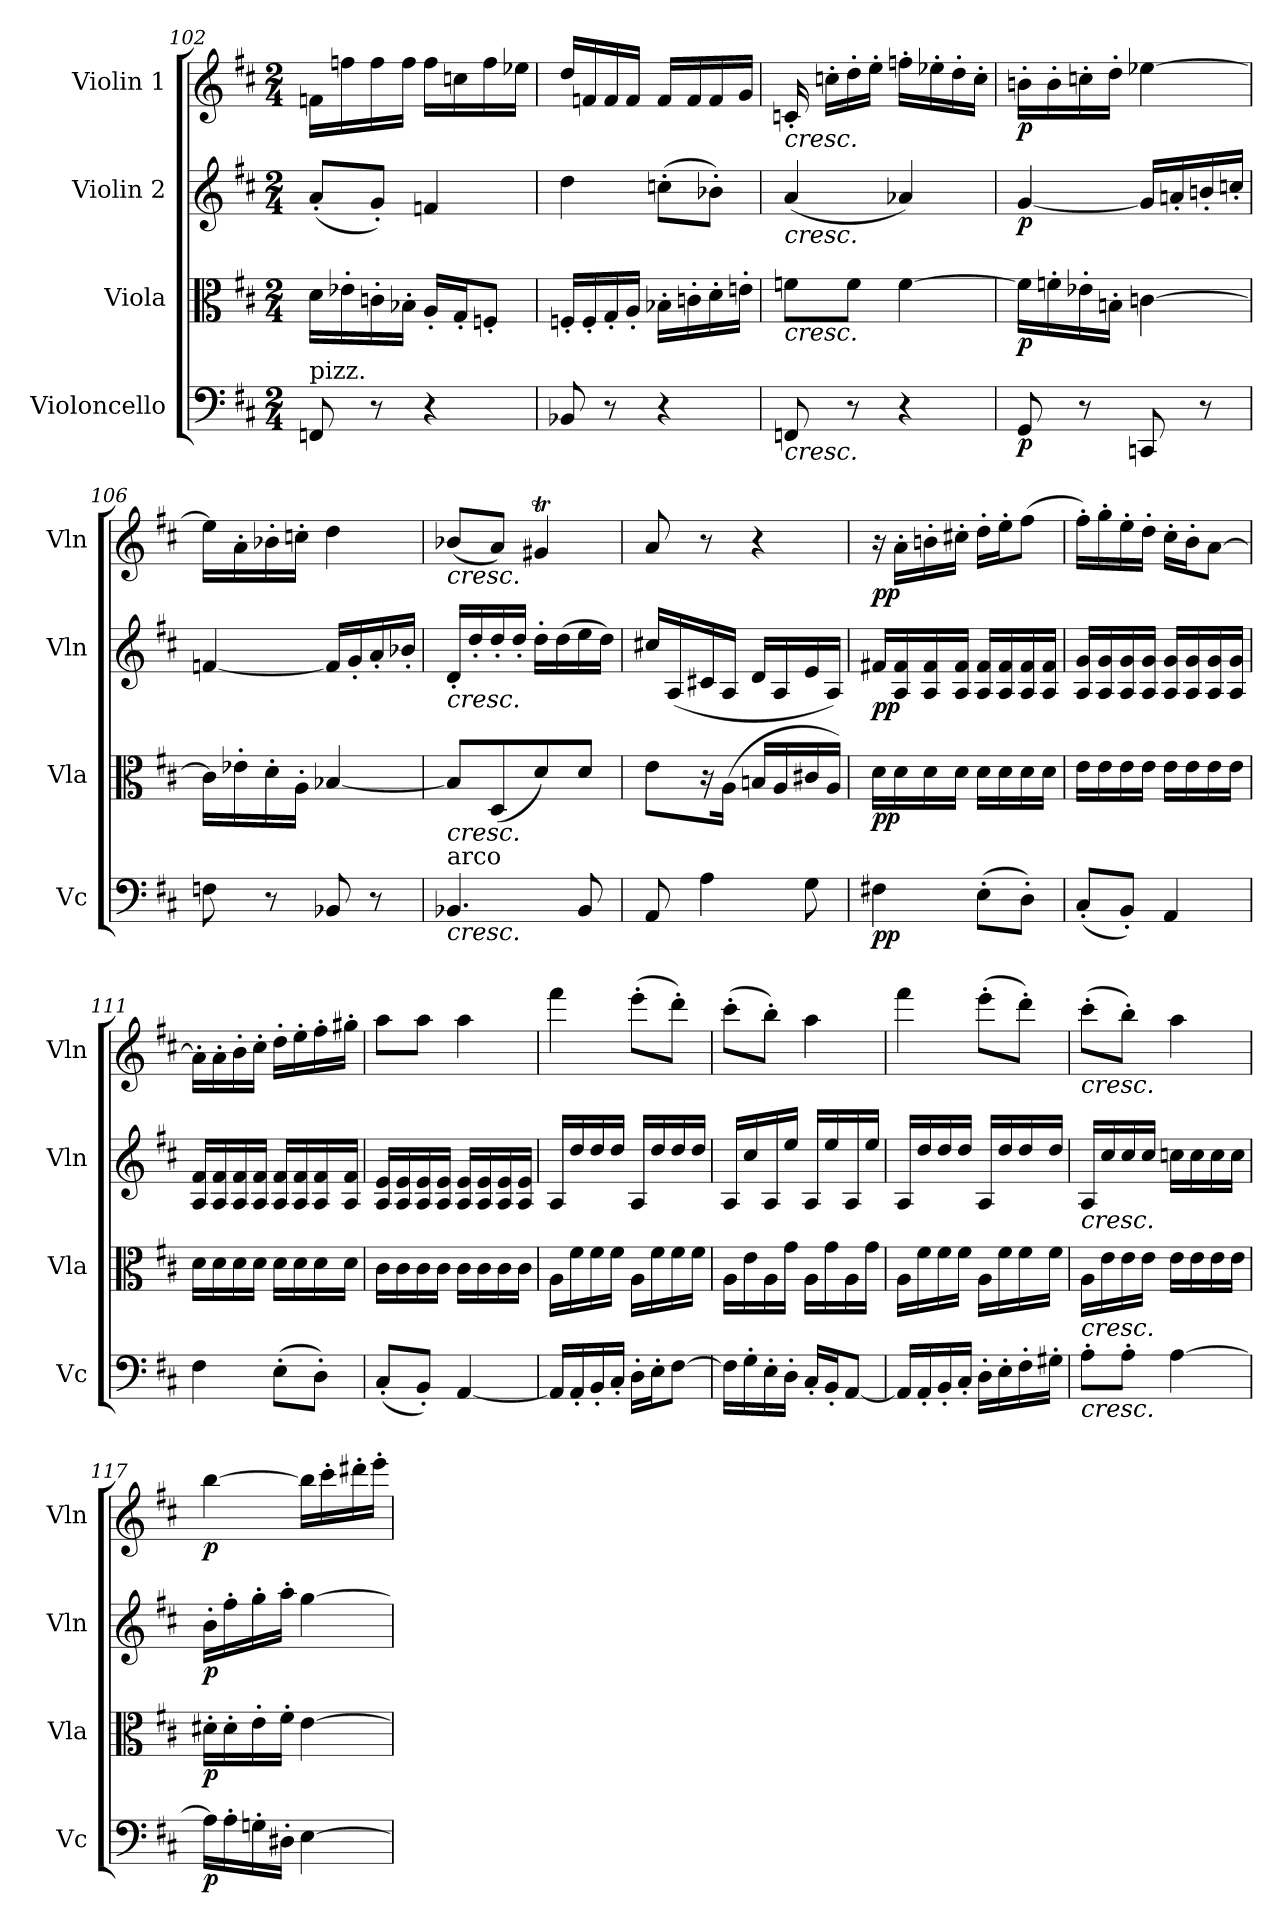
**kern	**dynam	**kern	**dynam	**kern	**dynam	**kern	**dynam
*part4	*part4	*part3	*part3	*part2	*part2	*part1	*part1
*staff4	*staff4	*staff3	*staff3	*staff2	*staff2	*staff1	*staff1
*I"Violoncello	*	*I"Viola	*	*I"Violin 2	*	*I"Violin 1	*
*I'Vc	*	*I'Vla	*	*I'Vln	*	*I'Vln	*
*clefF4	*	*clefC3	*	*clefG2	*	*clefG2	*
*k[f#c#]	*	*k[f#c#]	*	*k[f#c#]	*	*k[f#c#]	*
*M2/4	*	*M2/4	*	*M2/4	*	*M2/4	*
=102	=102	=102	=102	=102	=102	=102	=102
!LO:TX:a:t=pizz.	!	!	!	!	!	!	!
8FFn/	.	16d\LL	.	(8a'/L	.	16fn\LL	.
.	.	16e-X'\	.	.	.	16ffn\	.
8r	.	16cn'\	.	8g'/J)	.	16ff\	.
.	.	16B-X'\JJ	.	.	.	16ff\JJ	.
4r	.	16A'/LL	.	4fn/	.	16ff\LL	.
.	.	16G'/J	.	.	.	16ccn\	.
.	.	8Fn'/J	.	.	.	16ff\	.
.	.	.	.	.	.	16ee-X\JJ	.
!!LO:LB:g=z
=103	=103	=103	=103	=103	=103	=103	=103
8BB-X/	.	16Fn'/LL	.	4dd\	.	16dd/LL	.
.	.	16F'/	.	.	.	16fn/	.
8r	.	16G'/	.	.	.	16f/	.
.	.	16A'/JJ	.	.	.	16f/JJ	.
4r	.	16B-X'\LL	.	(8ccn'\L	.	16f/LL	.
.	.	16cn'\	.	.	.	16f/	.
.	.	16d'\	.	8b-X'\J)	.	16f/	.
.	.	16en'\JJ	.	.	.	16g/JJ	.
=104	=104	=104	=104	=104	=104	=104	=104
!	!	!	!	!	!	!LO:TX:b:i:t=cresc.	!
!	!	!	!	!LO:TX:b:i:t=cresc.	!	!	!
!	!	!LO:TX:b:i:t=cresc.	!	!	!	!	!
!LO:TX:b:i:t=cresc.	!	!	!	!	!	!	!
8FFn/	.	8fn\L	.	(4a/	.	16cn'/	.
.	.	.	.	.	.	16ccn'\LL	.
8r	.	8f\J	.	.	.	16dd'\	.
.	.	.	.	.	.	16ee'\JJ	.
4r	.	[4f\	.	4a-X/)	.	16ffn'\LL	.
.	.	.	.	.	.	16ee-X'\	.
.	.	.	.	.	.	16dd'\	.
.	.	.	.	.	.	16cc'\JJ	.
!!LO:LB:g=z
=105	=105	=105	=105	=105	=105	=105	=105
!	!LO:DY:b	!	!LO:DY:b	!	!LO:DY:b	!	!LO:DY:b
8GG/	p	16f\LL]	p	[4g/	p	16bn'\LL	p
.	.	16fn'\	.	.	.	16b'\	.
8r	.	16e-X'\	.	.	.	16ccn'\	.
.	.	16Bn'\JJ	.	.	.	16dd'\JJ	.
8CCn/	.	[4cn\	.	16g/LL]	.	[4ee-X\	.
.	.	.	.	16an'/	.	.	.
8r	.	.	.	16bn'/	.	.	.
.	.	.	.	16ccn'/JJ	.	.	.
=106	=106	=106	=106	=106	=106	=106	=106
8Fn\	.	16c\LL]	.	[4fn/	.	16ee-\LL]	.
.	.	16e-X'\	.	.	.	16a'\	.
8r	.	16d'\	.	.	.	16b-X'\	.
.	.	16A'\JJ	.	.	.	16ccn'\JJ	.
8BB-X/	.	[4B-X/	.	16f/LL]	.	4dd\	.
.	.	.	.	16g'/	.	.	.
8r	.	.	.	16a'/	.	.	.
.	.	.	.	16b-X'/JJ	.	.	.
=107	=107	=107	=107	=107	=107	=107	=107
!	!	!	!	!	!	!LO:TX:b:i:t=cresc.	!
!	!	!	!	!LO:TX:b:i:t=cresc.	!	!	!
!	!	!LO:TX:b:i:t=cresc.	!	!	!	!	!
!LO:TX:a:t=arco	!	!	!	!	!	!	!
!LO:TX:b:i:t=cresc.	!	!	!	!	!	!	!
4.BB-X/	.	8B-/L]	.	16d'/LL	.	(8b-X/L	.
.	.	.	.	16dd'/	.	.	.
.	.	(8D/	.	16dd'/	.	8a/J)	.
.	.	.	.	16dd'/JJ	.	.	.
.	.	8d/)	.	16dd'\LL	.	4g#Xt/	.
.	.	.	.	(16dd\	.	.	.
8BB-/	.	8d/J	.	16ee\	.	.	.
.	.	.	.	16dd\JJ)	.	.	.
=108	=108	=108	=108	=108	=108	=108	=108
8AA/	.	8e\L	.	16cc#X/LL	.	8a/	.
.	.	.	.	(16A/	.	.	.
4A\	.	16r	.	16c#X/	.	8r	.
.	.	(16A\JJ	.	16A/JJ	.	.	.
.	.	16Bn/LL	.	16d/LL	.	4r	.
.	.	16A/	.	16A/	.	.	.
8G\	.	16c#X/	.	16e/	.	.	.
.	.	16A/JJ)	.	16A/JJ)	.	.	.
!!LO:LB:g=z
=109	=109	=109	=109	=109	=109	=109	=109
!	!LO:DY:b	!	!LO:DY:b	!	!LO:DY:b	!	!LO:DY:b
4F#X\	pp	16d\LL	pp	16f#X/LL	pp	16r	pp
.	.	16d\	.	16A/ 16f#/	.	16a'\LL	.
.	.	16d\	.	16A/ 16f#/	.	16bn'\	.
.	.	16d\JJ	.	16A/ 16f#/JJ	.	16cc#X'\JJ	.
(8E'\L	.	16d\LL	.	16A/ 16f#/LL	.	16dd'\LL	.
.	.	16d\	.	16A/ 16f#/	.	16ee'\J	.
8D'\J)	.	16d\	.	16A/ 16f#/	.	(8ff#\J	.
.	.	16d\JJ	.	16A/ 16f#/JJ	.	.	.
=110	=110	=110	=110	=110	=110	=110	=110
(8C#'/L	.	16e\LL	.	16A/ 16g/LL	.	16ff#'\LL)	.
.	.	16e\	.	16A/ 16g/	.	16gg'\	.
8BB'/J)	.	16e\	.	16A/ 16g/	.	16ee'\	.
.	.	16e\JJ	.	16A/ 16g/JJ	.	16dd'\JJ	.
4AA/	.	16e\LL	.	16A/ 16g/LL	.	16cc#'\LL	.
.	.	16e\	.	16A/ 16g/	.	16b'\J	.
.	.	16e\	.	16A/ 16g/	.	[8a\J	.
.	.	16e\JJ	.	16A/ 16g/JJ	.	.	.
!!LO:PB:g=z
=111	=111	=111	=111	=111	=111	=111	=111
4F#\	.	16d\LL	.	16A/ 16f#/LL	.	16a'\LL]	.
.	.	16d\	.	16A/ 16f#/	.	16a'\	.
.	.	16d\	.	16A/ 16f#/	.	16b'\	.
.	.	16d\JJ	.	16A/ 16f#/JJ	.	16cc#'\JJ	.
(8E'\L	.	16d\LL	.	16A/ 16f#/LL	.	16dd'\LL	.
.	.	16d\	.	16A/ 16f#/	.	16ee'\	.
8D'\J)	.	16d\	.	16A/ 16f#/	.	16ff#'\	.
.	.	16d\JJ	.	16A/ 16f#/JJ	.	16gg#X'\JJ	.
=112	=112	=112	=112	=112	=112	=112	=112
(8C#'/L	.	16c#\LL	.	16A/ 16e/LL	.	8aa\L	.
.	.	16c#\	.	16A/ 16e/	.	.	.
8BB'/J)	.	16c#\	.	16A/ 16e/	.	8aa\J	.
.	.	16c#\JJ	.	16A/ 16e/JJ	.	.	.
[4AA/	.	16c#\LL	.	16A/ 16e/LL	.	4aa\	.
.	.	16c#\	.	16A/ 16e/	.	.	.
.	.	16c#\	.	16A/ 16e/	.	.	.
.	.	16c#\JJ	.	16A/ 16e/JJ	.	.	.
=113	=113	=113	=113	=113	=113	=113	=113
16AA/LL]	.	16A\LL	.	16A/LL	.	4fff#\	.
16AA'/	.	16f#\	.	16dd/	.	.	.
16BB'/	.	16f#\	.	16dd/	.	.	.
16C#'/JJ	.	16f#\JJ	.	16dd/JJ	.	.	.
16D'\LL	.	16A\LL	.	16A/LL	.	(8eee'\L	.
16E'\J	.	16f#\	.	16dd/	.	.	.
[8F#\J	.	16f#\	.	16dd/	.	8ddd'\J)	.
.	.	16f#\JJ	.	16dd/JJ	.	.	.
=114	=114	=114	=114	=114	=114	=114	=114
16F#\LL]	.	16A\LL	.	16A/LL	.	(8ccc#'\L	.
16G'\	.	16e\	.	16cc#/	.	.	.
16E'\	.	16A\	.	16A/	.	8bb'\J)	.
16D'\JJ	.	16g\JJ	.	16ee/JJ	.	.	.
16C#'/LL	.	16A\LL	.	16A/LL	.	4aa\	.
16BB'/J	.	16g\	.	16ee/	.	.	.
[8AA/J	.	16A\	.	16A/	.	.	.
.	.	16g\JJ	.	16ee/JJ	.	.	.
=115	=115	=115	=115	=115	=115	=115	=115
16AA/LL]	.	16A\LL	.	16A/LL	.	4fff#\	.
16AA'/	.	16f#\	.	16dd/	.	.	.
16BB'/	.	16f#\	.	16dd/	.	.	.
16C#'/JJ	.	16f#\JJ	.	16dd/JJ	.	.	.
16D'\LL	.	16A\LL	.	16A/LL	.	(8eee'\L	.
16E'\	.	16f#\	.	16dd/	.	.	.
16F#'\	.	16f#\	.	16dd/	.	8ddd'\J)	.
16G#X'\JJ	.	16f#\JJ	.	16dd/JJ	.	.	.
!!LO:LB:g=z
=116	=116	=116	=116	=116	=116	=116	=116
!	!	!	!	!	!	!LO:TX:b:i:t=cresc.	!
!	!	!	!	!LO:TX:b:i:t=cresc.	!	!	!
!	!	!LO:TX:b:i:t=cresc.	!	!	!	!	!
!LO:TX:b:i:t=cresc.	!	!	!	!	!	!	!
8A'\L	.	16A\LL	.	16A/LL	.	(8ccc#'\L	.
.	.	16e\	.	16cc#/	.	.	.
8A'\J	.	16e\	.	16cc#/	.	8bb'\J)	.
.	.	16e\JJ	.	16cc#/JJ	.	.	.
[4A\	.	16e\LL	.	16ccn\LL	.	4aa\	.
.	.	16e\	.	16cc\	.	.	.
.	.	16e\	.	16cc\	.	.	.
.	.	16e\JJ	.	16cc\JJ	.	.	.
!!LO:LB:g=z
=117	=117	=117	=117	=117	=117	=117	=117
!	!LO:DY:b	!	!LO:DY:b	!	!LO:DY:b	!	!LO:DY:b
16A\LL]	p	16d#X'\LL	p	16b'\LL	p	[4bb\	p
16A'\	.	16d#'\	.	16ff#'\	.	.	.
16Gn'\	.	16e'\	.	16gg'\	.	.	.
16D#X'\JJ	.	16f#'\JJ	.	16aa'\JJ	.	.	.
[4E\	.	[4e\	.	[4gg\	.	16bb\LL]	.
.	.	.	.	.	.	16ccc#'\	.
.	.	.	.	.	.	16ddd#X'\	.
.	.	.	.	.	.	16eee'\JJ	.
=	=	=	=	=	=	=	=
*-	*-	*-	*-	*-	*-	*-	*-
